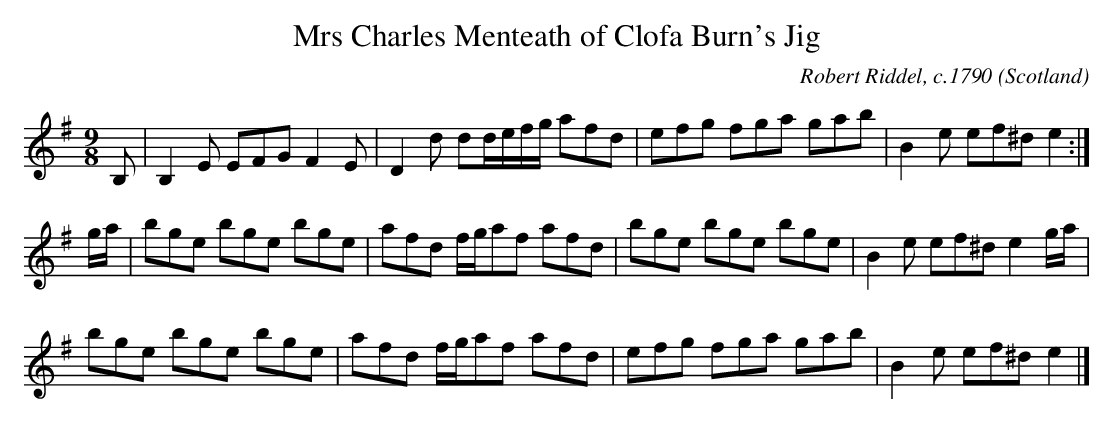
X:1
T:Mrs Charles Menteath of Clofa Burn's Jig
C:Robert Riddel, c.1790
O:Scotland
M:9/8
L:1/8
K:Em
B,|B,2 E EFG F2 E|D2 d dd/e/f/g/ afd|efg fga gab|B2 e ef^d e2:|]
g/a/|bge bge bge|afd f/g/af afd|bge bge bge|B2 e ef^d e2 g/a/|
bge bge bge|afd f/g/af afd|efg fga gab|B2 e ef^d e2|]
